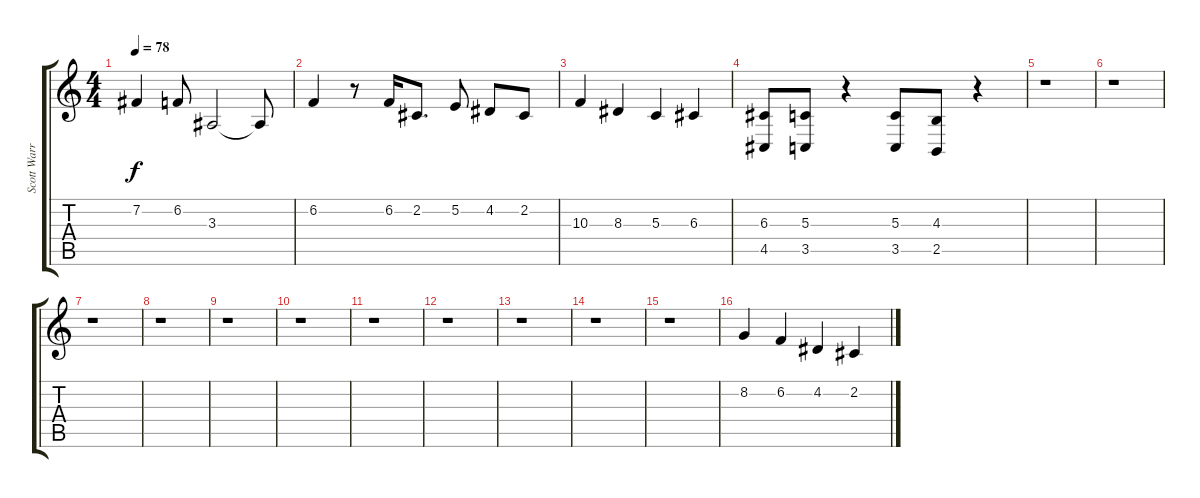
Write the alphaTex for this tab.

\track ("Scott Warren" "Scott Warr") {instrument pad3polysynth}
\staff {score tabs}
\tuning (E4 B3 G3 D3 A2 E2) {hide}
\ts (4 4)
\tempo 78
\clef g2
\ks c
7.2.4{dy f} 6.2.8 3.3.2 3.3{t}.8 |
6.2.4 r.8 6.2.16 2.2.8{d} 5.2.8 4.2.8 2.2.8 |
10.3.4 8.3.4 5.3.4 6.3.4 |
(6.3 4.5).8 (5.3 3.5).8 r.4 (5.3 3.5).8 (4.3 2.5).8 r.4 |
r.1 |
r.1 |
r.1 |
r.1 |
r.1 |
r.1 |
r.1 |
r.1 |
r.1 |
r.1 |
r.1 |
8.2.4 6.2.4 4.2.4 2.2.4
